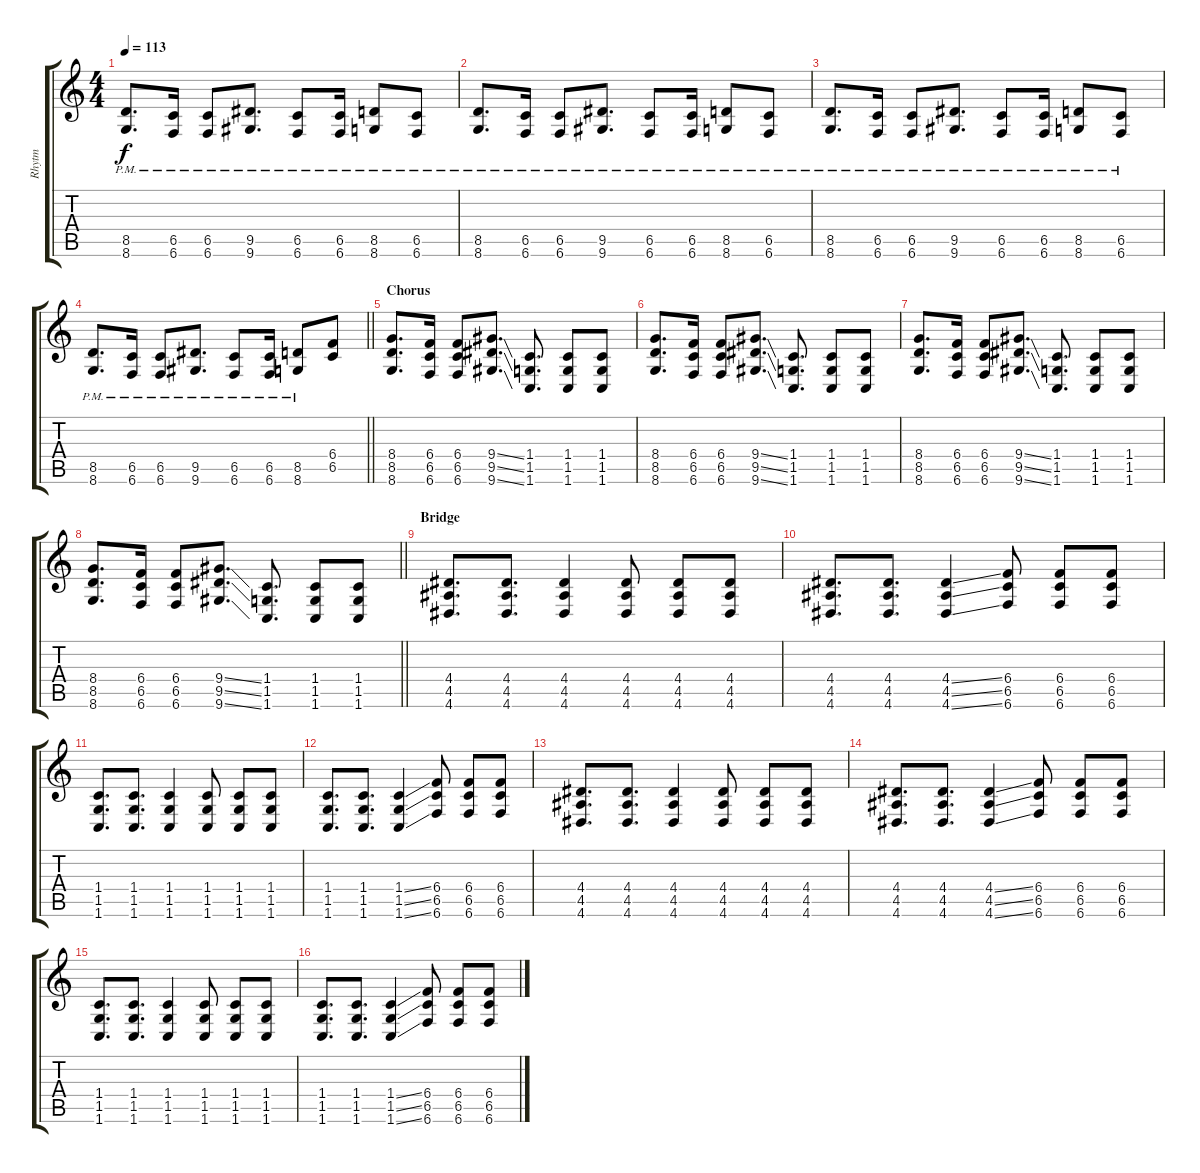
\track ("Rhytm" "Rhytm") {instrument distortionguitar}
\staff {score tabs}
\tuning (Db4 Ab3 E3 B2 Gb2 B1) {hide}
\ts (4 4)
\tempo 113
\clef g2
\ks c
(8.5{pm} 8.6{pm}).8{d dy f} (6.5{pm} 6.6{pm}).16 (6.5{pm} 6.6{pm}).8 (9.5{pm} 9.6{pm}).8{d} (6.5{pm} 6.6{pm}).8 (6.5{pm} 6.6{pm}).16 (8.5{pm} 8.6{pm}).8 (6.5{pm} 6.6{pm}).8 |
(8.5{pm} 8.6{pm}).8{d} (6.5{pm} 6.6{pm}).16 (6.5{pm} 6.6{pm}).8 (9.5{pm} 9.6{pm}).8{d} (6.5{pm} 6.6{pm}).8 (6.5{pm} 6.6{pm}).16 (8.5{pm} 8.6{pm}).8 (6.5{pm} 6.6{pm}).8 |
(8.5{pm} 8.6{pm}).8{d} (6.5{pm} 6.6{pm}).16 (6.5{pm} 6.6{pm}).8 (9.5{pm} 9.6{pm}).8{d} (6.5{pm} 6.6{pm}).8 (6.5{pm} 6.6{pm}).16 (8.5{pm} 8.6{pm}).8 (6.5{pm} 6.6{pm}).8 |
\barLineRight lightlight
(8.5{pm} 8.6{pm}).8{d} (6.5{pm} 6.6{pm}).16 (6.5{pm} 6.6{pm}).8 (9.5{pm} 9.6{pm}).8{d} (6.5{pm} 6.6{pm}).8 (6.5{pm} 6.6{pm}).16 (8.5{pm} 8.6{pm}).8 (6.4 6.5).8 |
\section ("" "Chorus")
(8.4 8.5 8.6).8{d} (6.4 6.5 6.6).16 (6.4 6.5 6.6).8 (9.4{ss} 9.5{ss} 9.6{ss}).8{d} (1.4 1.5 1.6).8{d} (1.4 1.5 1.6).8 (1.4 1.5 1.6).8 |
(8.4 8.5 8.6).8{d} (6.4 6.5 6.6).16 (6.4 6.5 6.6).8 (9.4{ss} 9.5{ss} 9.6{ss}).8{d} (1.4 1.5 1.6).8{d} (1.4 1.5 1.6).8 (1.4 1.5 1.6).8 |
(8.4 8.5 8.6).8{d} (6.4 6.5 6.6).16 (6.4 6.5 6.6).8 (9.4{ss} 9.5{ss} 9.6{ss}).8{d} (1.4 1.5 1.6).8{d} (1.4 1.5 1.6).8 (1.4 1.5 1.6).8 |
\barLineRight lightlight
(8.4 8.5 8.6).8{d} (6.4 6.5 6.6).16 (6.4 6.5 6.6).8 (9.4{ss} 9.5{ss} 9.6{ss}).8{d} (1.4 1.5 1.6).8{d} (1.4 1.5 1.6).8 (1.4 1.5 1.6).8 |
\section ("" "Bridge")
(4.4 4.5 4.6).8{d} (4.4 4.5 4.6).8{d} (4.4 4.5 4.6).4 (4.4 4.5 4.6).8 (4.4 4.5 4.6).8 (4.4 4.5 4.6).8 |
(4.4 4.5 4.6).8{d} (4.4 4.5 4.6).8{d} (4.4{ss} 4.5{ss} 4.6{ss}).4 (6.4 6.5 6.6).8 (6.4 6.5 6.6).8 (6.4 6.5 6.6).8 |
(1.4 1.5 1.6).8{d} (1.4 1.5 1.6).8{d} (1.4 1.5 1.6).4 (1.4 1.5 1.6).8 (1.4 1.5 1.6).8 (1.4 1.5 1.6).8 |
(1.4 1.5 1.6).8{d} (1.4 1.5 1.6).8{d} (1.4{ss} 1.5{ss} 1.6{ss}).4 (6.4 6.5 6.6).8 (6.4 6.5 6.6).8 (6.4 6.5 6.6).8 |
(4.4 4.5 4.6).8{d} (4.4 4.5 4.6).8{d} (4.4 4.5 4.6).4 (4.4 4.5 4.6).8 (4.4 4.5 4.6).8 (4.4 4.5 4.6).8 |
(4.4 4.5 4.6).8{d} (4.4 4.5 4.6).8{d} (4.4{ss} 4.5{ss} 4.6{ss}).4 (6.4 6.5 6.6).8 (6.4 6.5 6.6).8 (6.4 6.5 6.6).8 |
(1.4 1.5 1.6).8{d} (1.4 1.5 1.6).8{d} (1.4 1.5 1.6).4 (1.4 1.5 1.6).8 (1.4 1.5 1.6).8 (1.4 1.5 1.6).8 |
(1.4 1.5 1.6).8{d} (1.4 1.5 1.6).8{d} (1.4{ss} 1.5{ss} 1.6{ss}).4 (6.4 6.5 6.6).8 (6.4 6.5 6.6).8 (6.4 6.5 6.6).8
